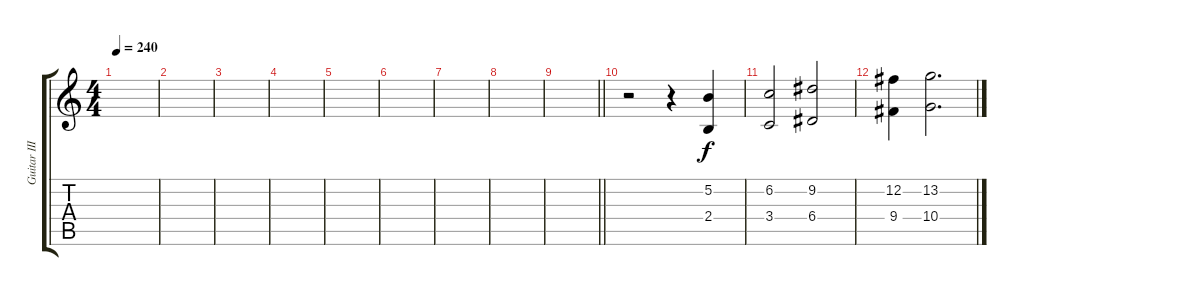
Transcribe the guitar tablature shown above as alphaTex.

\track ("Guitar III" "Guitar III") {instrument distortionguitar}
\staff {score tabs}
\tuning (B3 Gb3 D3 A2 E2 B1) {hide}
\ts (4 4)
\tempo 240
\clef g2
\ks c
|
|
|
|
|
|
|
|
\barLineRight lightlight
|
\section ("" "")
r.2 r.4 (5.2 2.4).4 |
(6.2 3.4).2 (9.2 6.4).2 |
(12.2 9.4).4 (13.2 10.4).2{d}
